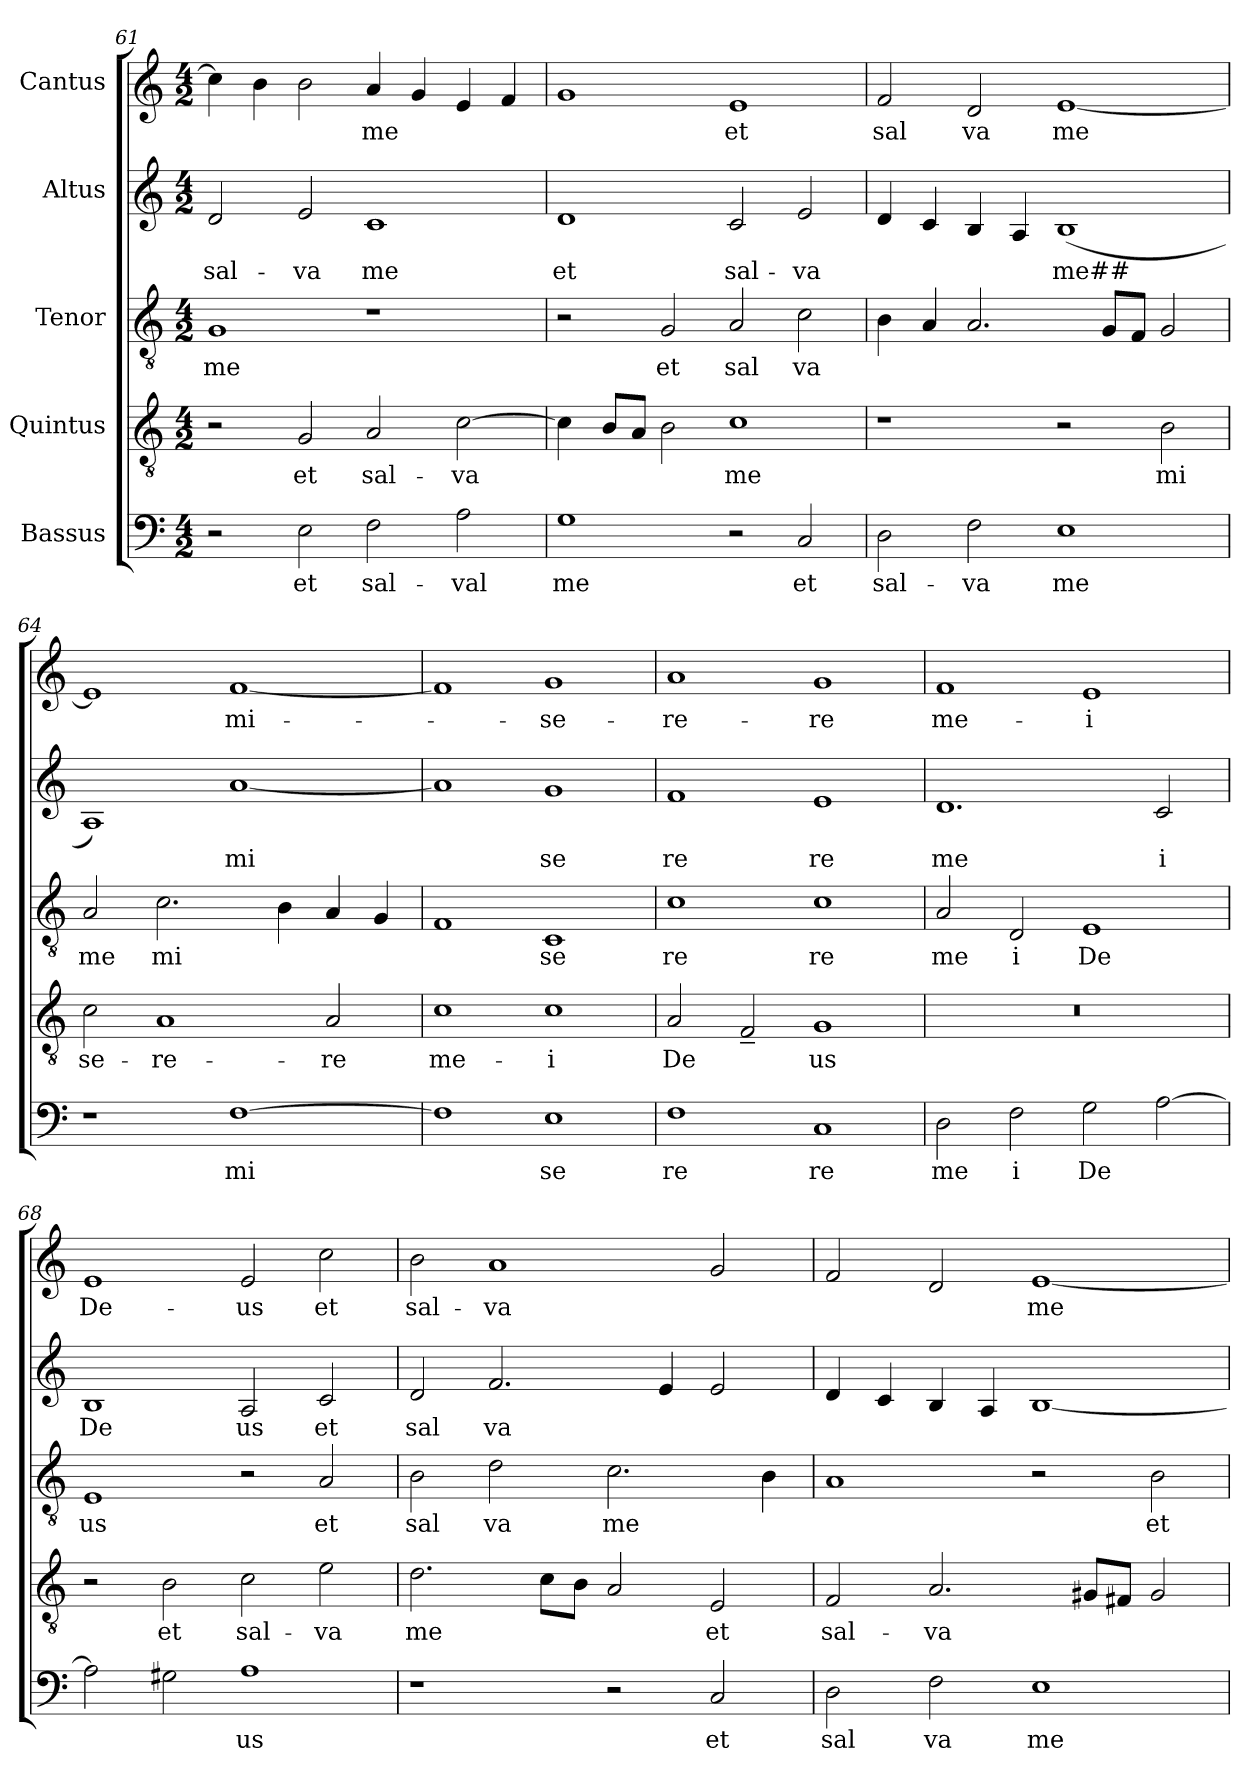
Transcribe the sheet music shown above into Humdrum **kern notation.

**kern	**text	**kern	**text	**kern	**text	**kern	**text	**kern	**text
*part5	*part5	*part4	*part4	*part3	*part3	*part2	*part2	*part1	*part1
*staff5	*staff5	*staff4	*staff4	*staff3	*staff3	*staff2	*staff2	*staff1	*staff1
*I"Bassus	*	*I"Quintus	*	*I"Tenor	*	*I"Altus	*	*I"Cantus	*
*clefF4	*	*clefGv2	*	*clefGv2	*	*clefG2	*	*clefG2	*
*M4/2	*	*M4/2	*	*M4/2	*	*M4/2	*	*M4/2	*
=61	=61	=61	=61	=61	=61	=61	=61	=61	=61
!	!	!	!	!	!LO:LY:b:cj	!	!LO:LY:b:cj	!	!
2r	.	2r	.	1G	me	2d/	sal-	4cc\]	.
.	.	.	.	.	.	.	.	4b\	.
!	!LO:LY:b:cj	!	!LO:LY:b:cj	!	!	!	!LO:LY:b:cj	!	!
2E\	et	2G/	et	.	.	2e/	-va	2b\	.
!	!LO:LY:b:cj	!	!LO:LY:b:cj	!	!	!	!LO:LY:b:cj	!	!LO:LY:b
2F\	sal-	2A/	sal-	1r	.	1c	me	4a/	me
.	.	.	.	.	.	.	.	4g/	.
!	!LO:LY:b:cj	!	!LO:LY:b:cj	!	!	!	!	!	!
2A\	-val	[>2c\	-va	.	.	.	.	4e/	.
.	.	.	.	.	.	.	.	4f/	.
=62	=62	=62	=62	=62	=62	=62	=62	=62	=62
!	!LO:LY:b:cj	!	!	!	!	!	!LO:LY:b:cj	!	!
1G	me	4c\]	.	2r	.	1d	et	1g	.
.	.	8B/L	.	.	.	.	.	.	.
.	.	8A/J	.	.	.	.	.	.	.
!	!	!	!	!	!LO:LY:b:cj	!	!	!	!
.	.	2B\	.	2G/	et	.	.	.	.
!	!	!	!LO:LY:b:cj	!	!LO:LY:b:cj	!	!LO:LY:b:cj	!	!LO:LY:b:cj
2r	.	1c	me	2A/	sal	2c/	sal-	1e	et
!	!LO:LY:b:cj	!	!	!	!LO:LY:b:cj	!	!LO:LY:b:cj	!	!
2C/	et	.	.	2c\	va	2e/	-va	.	.
=63	=63	=63	=63	=63	=63	=63	=63	=63	=63
!	!LO:LY:b:cj	!	!	!	!	!	!	!	!LO:LY:b:cj
2D\	sal-	1r	.	4B\	.	4d/	.	2f/	sal
.	.	.	.	4A/	.	4c/	.	.	.
!	!LO:LY:b:cj	!	!	!	!	!	!	!	!LO:LY:b:cj
2F\	-va	.	.	2.A/	.	4B/	.	2d/	va
.	.	.	.	.	.	4A/	.	.	.
!	!LO:LY:b:cj	!	!	!	!	!	!LO:LY:b:cj	!	!LO:LY:b:cj
1E	me	2r	.	.	.	(>1B	me##	[>1e	me
.	.	.	.	8G/L	.	.	.	.	.
.	.	.	.	8F/J	.	.	.	.	.
!	!	!	!LO:LY:b:cj	!	!	!	!	!	!
.	.	2B\	mi	2G/	.	.	.	.	.
!!LO:LB:g=z
=64	=64	=64	=64	=64	=64	=64	=64	=64	=64
!	!	!	!LO:LY:b:cj	!	!LO:LY:b:cj	!	!	!	!
1r	.	2c\	se-	2A/	me	1A)	.	1e]	.
!	!	!	!LO:LY:b:cj	!	!LO:LY:b:cj	!	!	!	!
.	.	1A	-re-	2.c\	mi	.	.	.	.
!	!LO:LY:b:cj	!	!	!	!	!	!LO:LY:b:cj	!	!LO:LY:b:cj
[>1F	mi	.	.	.	.	[<1a	mi	[<1f	mi-
.	.	.	.	4B\	.	.	.	.	.
!	!	!	!LO:LY:b:cj	!	!	!	!	!	!
.	.	2A/	-re	4A/	.	.	.	.	.
.	.	.	.	4G/	.	.	.	.	.
=65	=65	=65	=65	=65	=65	=65	=65	=65	=65
!	!	!	!LO:LY:b:cj	!	!	!	!	!	!
1F]	.	1c	me-	1F	.	1a]	.	1f]	.
!	!LO:LY:b:cj	!	!LO:LY:b:cj	!	!LO:LY:b:cj	!	!LO:LY:b:cj	!	!LO:LY:b:cj
1E	se	1c	-i	1C	se	1g	se	1g	-se-
=66	=66	=66	=66	=66	=66	=66	=66	=66	=66
!	!LO:LY:b:cj	!	!LO:LY:b	!	!LO:LY:b:cj	!	!LO:LY:b:cj	!	!LO:LY:b:cj
1F	re	2A/	De	1c	re	1f	re	1a	-re-
.	.	2F~</	.	.	.	.	.	.	.
!	!LO:LY:b:cj	!	!LO:LY:b:cj	!	!LO:LY:b:cj	!	!LO:LY:b:cj	!	!LO:LY:b:cj
1C	re	1G	us	1c	re	1e	re	1g	-re
=67	=67	=67	=67	=67	=67	=67	=67	=67	=67
!	!LO:LY:b:cj	!	!	!	!LO:LY:b:cj	!	!LO:LY:b:cj	!	!LO:LY:b:cj
2D\	me	0r	.	2A/	me	1.d	me	1f	me-
!	!LO:LY:b:cj	!	!	!	!LO:LY:b:cj	!	!	!	!
2F\	i	.	.	2D/	i	.	.	.	.
!	!LO:LY:b	!	!	!	!LO:LY:b:cj	!	!	!	!LO:LY:b:cj
2G\	De	.	.	1E	De	.	.	1e	-i
!	!	!	!	!	!	!	!LO:LY:b:cj	!	!
[>2A\	.	.	.	.	.	2c/	i	.	.
=68	=68	=68	=68	=68	=68	=68	=68	=68	=68
!	!	!	!	!	!LO:LY:b:cj	!	!LO:LY:b:cj	!	!LO:LY:b:cj
2A\]	.	2r	.	1E	us	1B	De	1e	De-
!	!	!	!LO:LY:b:cj	!	!	!	!	!	!
2G#\	.	2B\	et	.	.	.	.	.	.
!	!LO:LY:b:cj	!	!LO:LY:b:cj	!	!	!	!LO:LY:b:cj	!	!LO:LY:b:cj
1A	us	2c\	sal-	2r	.	2A/	us	2e/	-us
!	!	!	!LO:LY:b:cj	!	!LO:LY:b:cj	!	!LO:LY:b:cj	!	!LO:LY:b:cj
.	.	2e\	-va	2A/	et	2c/	et	2cc\	et
=69	=69	=69	=69	=69	=69	=69	=69	=69	=69
!	!	!	!LO:LY:b	!	!LO:LY:b:cj	!	!LO:LY:b:cj	!	!LO:LY:b:cj
1r	.	2.d\	me	2B\	sal	2d/	sal	2b\	sal-
!	!	!	!	!	!LO:LY:b:cj	!	!LO:LY:b:cj	!	!LO:LY:b:cj
.	.	.	.	2d\	va	2.f/	va	1a	-va
.	.	8c\L	.	.	.	.	.	.	.
.	.	8B\J	.	.	.	.	.	.	.
!	!	!	!	!	!LO:LY:b	!	!	!	!
2r	.	2A/	.	2.c\	me	.	.	.	.
.	.	.	.	.	.	4e/	.	.	.
!	!LO:LY:b:cj	!	!LO:LY:b:cj	!	!	!	!	!	!
2C/	et	2E/	et	.	.	2e/	.	2g/	.
.	.	.	.	4B\	.	.	.	.	.
=70	=70	=70	=70	=70	=70	=70	=70	=70	=70
!	!LO:LY:b:cj	!	!LO:LY:b:cj	!	!	!	!	!	!
2D\	sal	2F/	sal-	1A	.	4d/	.	2f/	.
.	.	.	.	.	.	4c/	.	.	.
!	!LO:LY:b:cj	!	!LO:LY:b:cj	!	!	!	!	!	!
2F\	va	2.A/	-va	.	.	4B/	.	2d/	.
.	.	.	.	.	.	4A/	.	.	.
!	!LO:LY:b:cj	!	!	!	!	!	!	!	!LO:LY:b:cj
1E	me	.	.	2r	.	[>1B	.	[>1e	me
.	.	8G#/L	.	.	.	.	.	.	.
.	.	8F#/J	.	.	.	.	.	.	.
!	!	!	!	!	!LO:LY:b:cj	!	!	!	!
.	.	2G#/	.	2B\	et	.	.	.	.
=	=	=	=	=	=	=	=	=	=
*-	*-	*-	*-	*-	*-	*-	*-	*-	*-
